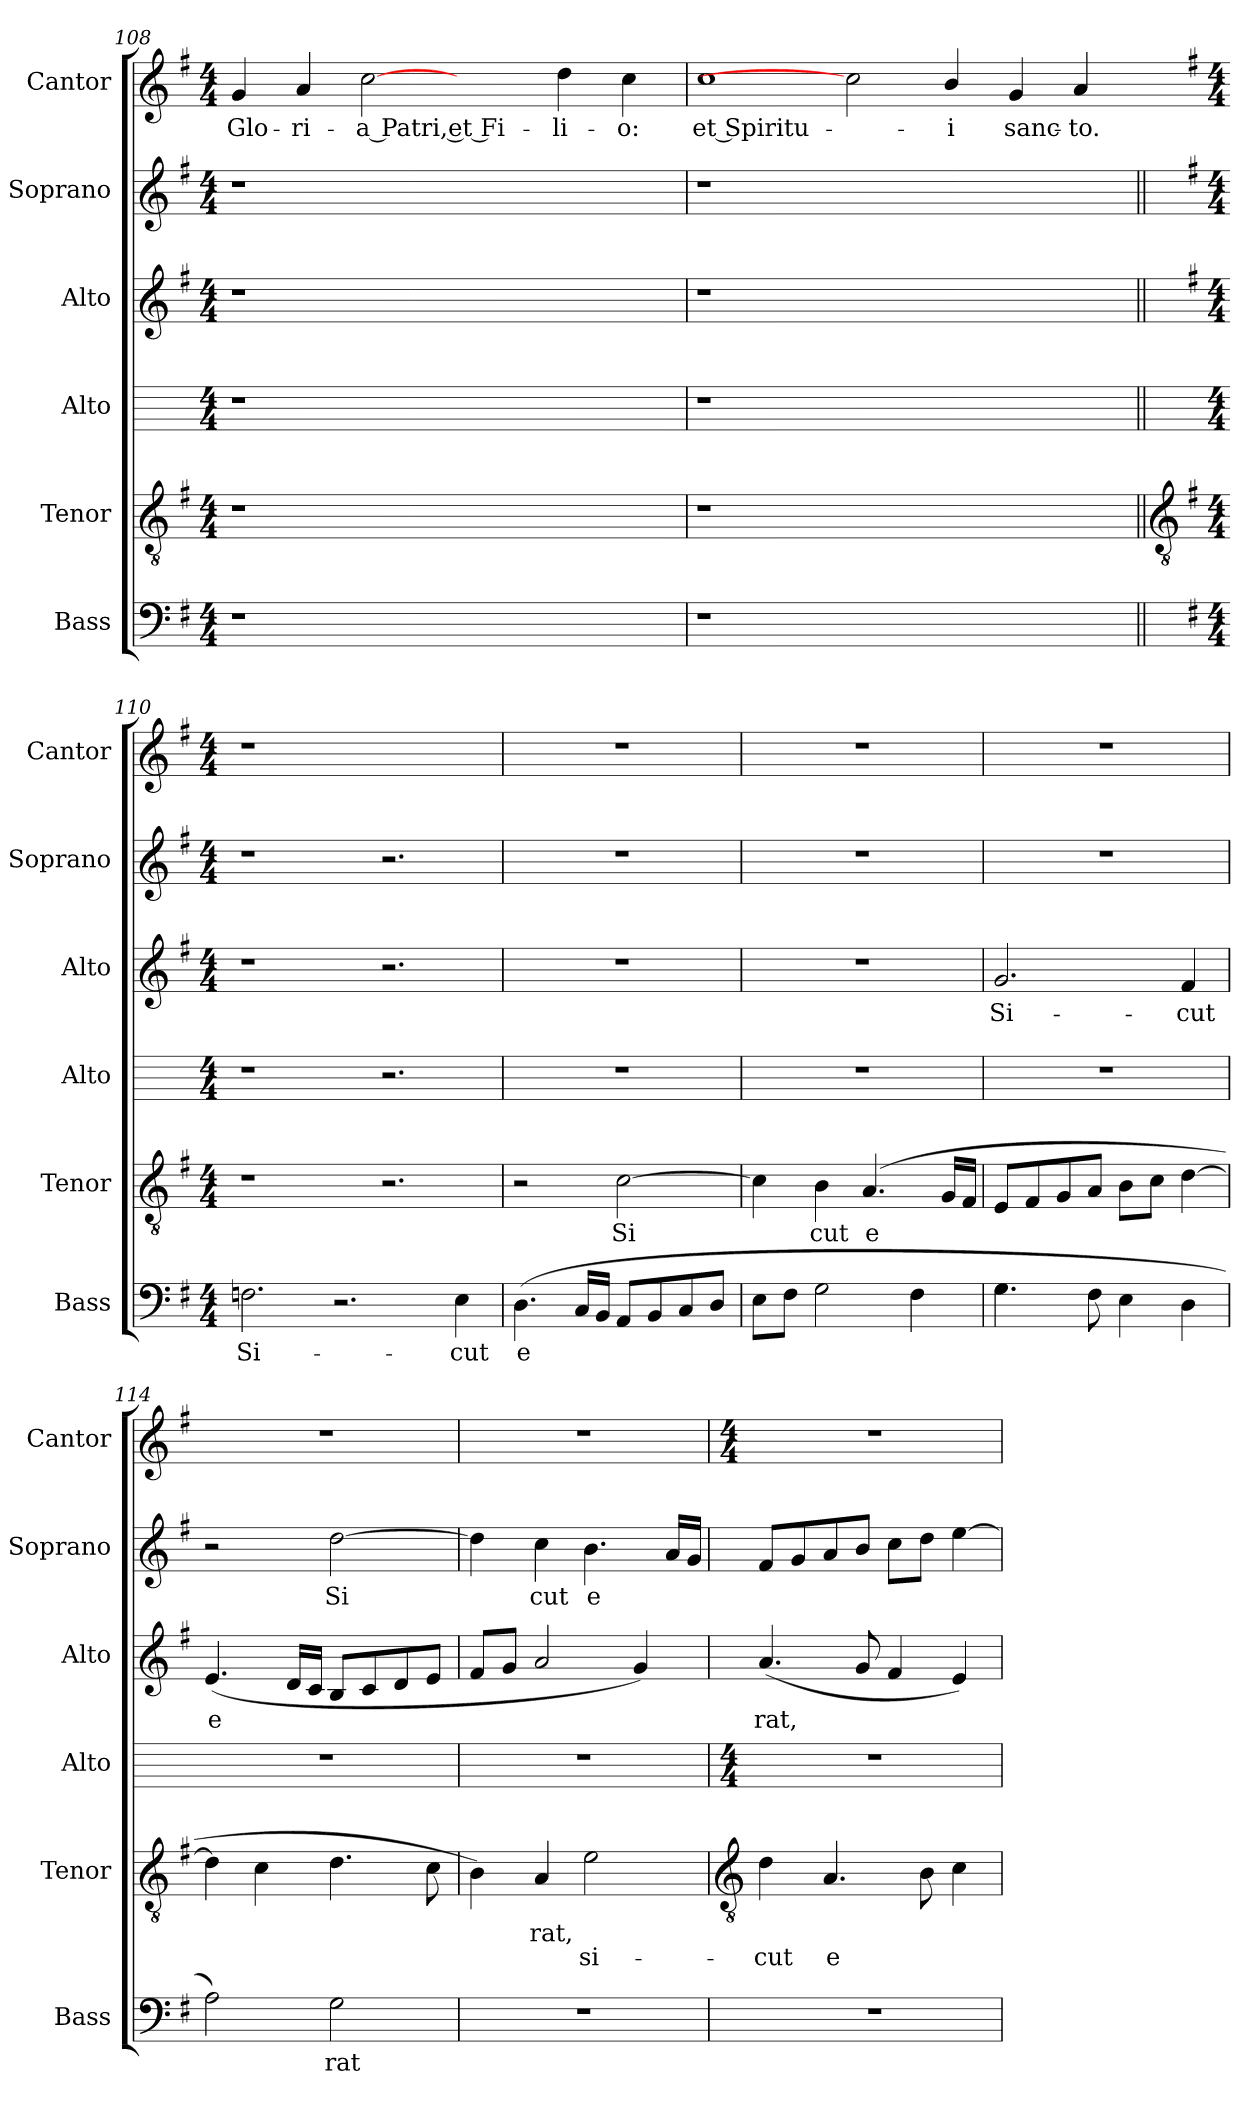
**kern	**text	**kern	**text	**text	**kern	**kern	**text	**kern	**text	**kern	**text
*part6	*part6	*part5	*part5	*part5	*part4	*part3	*part3	*part2	*part2	*part1	*part1
*staff6	*staff6	*staff5	*staff5	*staff5	*staff4	*staff3	*staff3	*staff2	*staff2	*staff1	*staff1
*I"Bass	*	*I"Tenor	*	*	*I"Alto	*I"Alto	*	*I"Soprano	*	*I"Cantor	*
*I'Bass	*	*I'Tenor	*	*	*I'Alto	*I'Alto	*	*I'Soprano	*	*I'Cantor	*
!!LO:LB:g=z
*clefF4	*	*clefGv2	*	*	*	*clefG2	*	*clefG2	*	*clefG2	*
*k[f#]	*	*k[f#]	*	*	*	*k[f#]	*	*k[f#]	*	*k[f#]	*
*G:	*	*G:	*	*	*	*G:	*	*G:	*	*G:	*
*M4/4	*	*M4/4	*	*	*M4/4	*M4/4	*	*M4/4	*	*M4/4	*
=108	=108	=108	=108	=108	=108	=108	=108	=108	=108	=108	=108
!	!	!	!	!	!	!	!	!	!	!	!LO:LY:b
1r	.	1r	.	.	1r	1r	.	1r	.	4g	Glo-
!	!	!	!	!	!	!	!	!	!	!	!LO:LY:b
.	.	.	.	.	.	.	.	.	.	4a	-ri-
!	!	!	!	!	!	!	!	!	!	!	!LO:LY:b
.	.	.	.	.	.	.	.	.	.	[2cc	-a Patri, et Fi-
1ryy	.	1ryy	.	.	1ryy	1ryy	.	1ryy	.	2ryy	.
!	!	!	!	!	!	!	!	!	!	!	!LO:LY:b
.	.	.	.	.	.	.	.	.	.	4dd	li-
!	!	!	!	!	!	!	!	!	!	!	!LO:LY:b
.	.	.	.	.	.	.	.	.	.	4cc	-o:
=109	=109	=109	=109	=109	=109	=109	=109	=109	=109	=109	=109
!	!	!	!	!	!	!	!	!	!	!	!LO:LY:b
1r	.	1r	.	.	1r	1r	.	1r	.	1cc	et Spiritu-
1ryy	.	1ryy	.	.	1ryy	1ryy	.	1ryy	.	2cc]	.
!	!	!	!	!	!	!	!	!	!	!	!LO:LY:b
.	.	.	.	.	.	.	.	.	.	4b/	-i
!	!	!	!	!	!	!	!	!	!	!	!LO:LY:b
.	.	.	.	.	.	.	.	.	.	4g	sanc-
!	!	!	!	!	!	!	!	!	!	!	!LO:LY:b
4ryy	.	4ryy	.	.	4ryy	4ryy	.	4ryy	.	4a	-to.
!!LO:LB:g=z
=110||	=110-	=110||	=110-	=110-	=110||	=110||	=110-	=110||	=110-	=110-	=110-
*	*	*clefGv2	*	*	*	*	*	*	*	*	*
*k[f#]	*	*k[f#]	*	*	*	*k[f#]	*	*k[f#]	*	*	*
*G:	*	*G:	*	*	*	*G:	*	*G:	*	*	*
*M4/4	*	*M4/4	*	*	*M4/4	*M4/4	*	*M4/4	*	*M4/4	*
!	!LO:LY:b	!	!	!	!	!	!	!	!	!	!
2.Fn	Si-	1r	.	.	1r	1r	.	1r	.	1r	.
2.r	.	.	.	.	.	.	.	.	.	.	.
.	.	2.r	.	.	2.r	2.r	.	2.r	.	2.ryy	.
!	!LO:LY:b	!	!	!	!	!	!	!	!	!	!
4E	-cut	.	.	.	.	.	.	.	.	.	.
=111	=111	=111	=111	=111	=111	=111	=111	=111	=111	=111	=111
!	!LO:LY:b	!	!	!	!	!	!	!	!	!	!
(>4.D	e	2r	.	.	1r	1r	.	1r	.	1r	.
16CLL	.	.	.	.	.	.	.	.	.	.	.
16BBJJ	.	.	.	.	.	.	.	.	.	.	.
!	!	!	!LO:LY:b	!	!	!	!	!	!	!	!
8AAL	.	[2c	Si	.	.	.	.	.	.	.	.
8BB	.	.	.	.	.	.	.	.	.	.	.
8C	.	.	.	.	.	.	.	.	.	.	.
8DJ	.	.	.	.	.	.	.	.	.	.	.
=112	=112	=112	=112	=112	=112	=112	=112	=112	=112	=112	=112
8EL	.	4c]	.	.	1r	1r	.	1r	.	1r	.
8F#J	.	.	.	.	.	.	.	.	.	.	.
!	!	!	!LO:LY:b	!	!	!	!	!	!	!	!
2G	.	4B	cut	.	.	.	.	.	.	.	.
!	!	!	!LO:LY:b	!	!	!	!	!	!	!	!
.	.	(<4.A	e	.	.	.	.	.	.	.	.
4F#	.	.	.	.	.	.	.	.	.	.	.
.	.	16GLL	.	.	.	.	.	.	.	.	.
.	.	16F#JJ	.	.	.	.	.	.	.	.	.
=113	=113	=113	=113	=113	=113	=113	=113	=113	=113	=113	=113
!	!	!	!	!	!	!	!LO:LY:b	!	!	!	!
4.G	.	8EL	.	.	1r	2.g	Si-	1r	.	1r	.
.	.	8F#	.	.	.	.	.	.	.	.	.
.	.	8G	.	.	.	.	.	.	.	.	.
8F#	.	8AJ	.	.	.	.	.	.	.	.	.
4E	.	8BL	.	.	.	.	.	.	.	.	.
.	.	8cJ	.	.	.	.	.	.	.	.	.
!	!	!	!	!	!	!	!LO:LY:b	!	!	!	!
4D	.	[4d	.	.	.	4f#	-cut	.	.	.	.
=114	=114	=114	=114	=114	=114	=114	=114	=114	=114	=114	=114
!	!	!	!	!	!	!	!LO:LY:b	!	!	!	!
2A)	.	4d]	.	.	1r	(<4.e	e	2r	.	1r	.
.	.	4c	.	.	.	.	.	.	.	.	.
.	.	.	.	.	.	16dLL	.	.	.	.	.
.	.	.	.	.	.	16cJJ	.	.	.	.	.
!	!LO:LY:b	!	!	!	!	!	!	!	!LO:LY:b	!	!
2G	rat	4.d	.	.	.	8BL	.	[2dd	Si	.	.
.	.	.	.	.	.	8c	.	.	.	.	.
.	.	.	.	.	.	8d	.	.	.	.	.
.	.	8c	.	.	.	8eJ	.	.	.	.	.
=115	=115	=115	=115	=115	=115	=115	=115	=115	=115	=115	=115
1r	.	4B)	.	.	1r	8f#L	.	4dd]	.	1r	.
.	.	.	.	.	.	8gJ	.	.	.	.	.
!	!	!	!LO:LY:b	!	!	!	!	!	!LO:LY:b	!	!
.	.	4A	rat,	.	.	2a	.	4cc	cut	.	.
!	!	!	!	!LO:LY:b	!	!	!	!	!LO:LY:b	!	!
.	.	2e	.	si-	.	.	.	4.b	e	.	.
.	.	.	.	.	.	4g)	.	.	.	.	.
.	.	.	.	.	.	.	.	16aLL	.	.	.
.	.	.	.	.	.	.	.	16gJJ	.	.	.
!!LO:LB:g=z
=116	=116	=116	=116	=116	=116	=116	=116	=116	=116	=116	=116
*	*	*clefGv2	*	*	*	*	*	*	*	*	*
*	*	*	*	*	*M4/4	*	*	*	*	*M4/4	*
!	!	!	!	!LO:LY:b	!	!	!LO:LY:b	!	!	!	!
1r	.	4d	.	-cut	1r	(<4.a	rat,	8f#L	.	1r	.
.	.	.	.	.	.	.	.	8g	.	.	.
!	!	!	!	!LO:LY:b	!	!	!	!	!	!	!
.	.	4.A	.	e	.	.	.	8a	.	.	.
.	.	.	.	.	.	8g	.	8bJ	.	.	.
.	.	.	.	.	.	4f#	.	8ccL	.	.	.
.	.	8B	.	.	.	.	.	8ddJ	.	.	.
.	.	4c	.	.	.	4e)	.	[4ee	.	.	.
=	=	=	=	=	=	=	=	=	=	=	=
*-	*-	*-	*-	*-	*-	*-	*-	*-	*-	*-	*-
